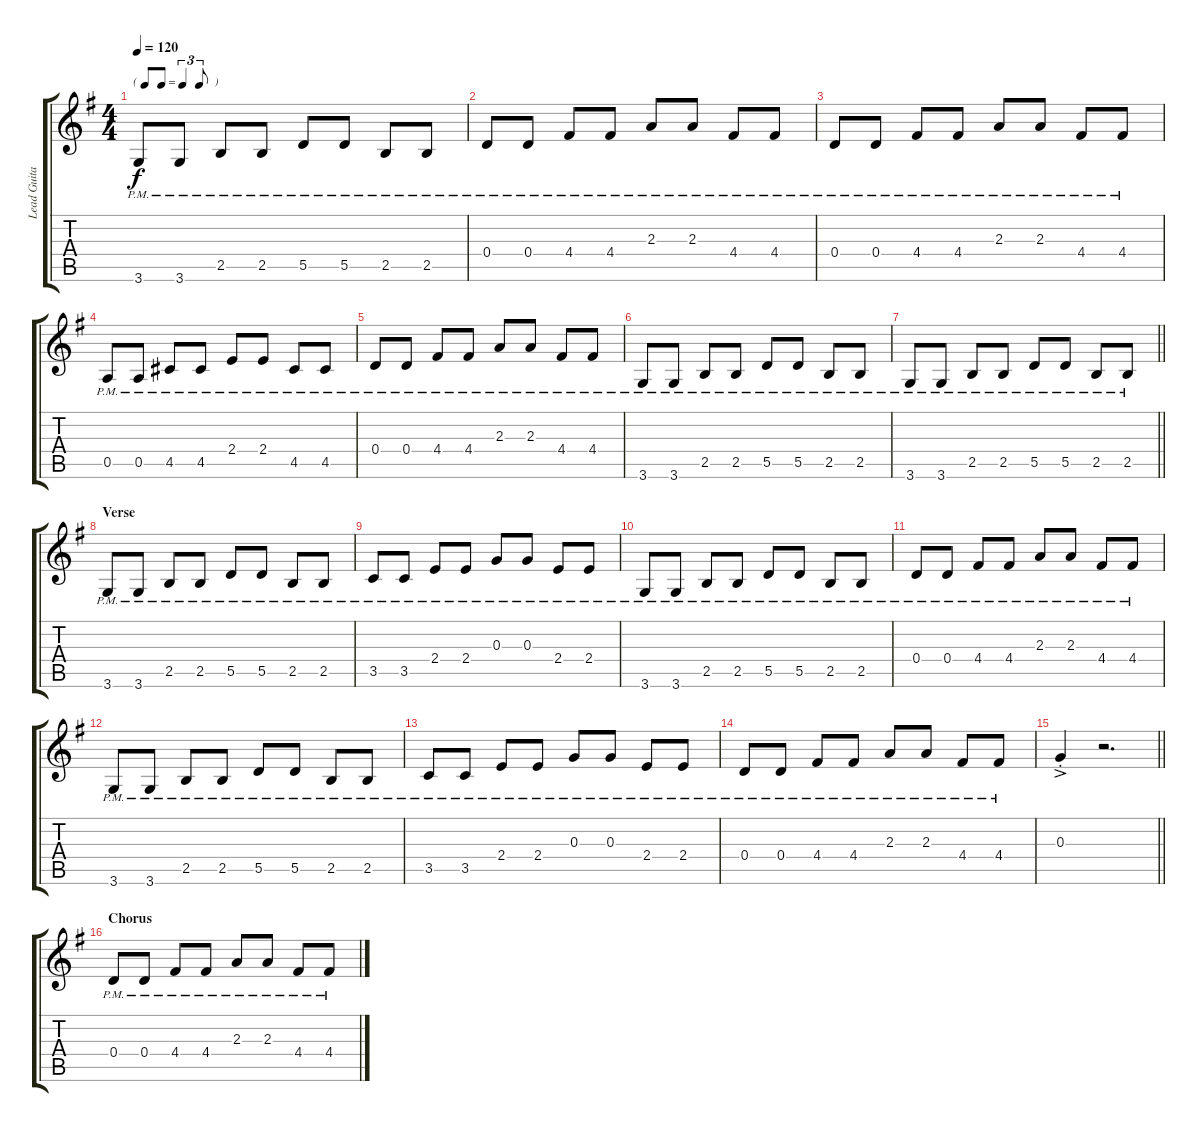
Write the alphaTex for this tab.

\track ("Lead Guitar" "Lead Guita") {instrument electricguitarclean}
\staff {score tabs}
\tuning (E4 B3 G3 D3 A2 E2) {hide}
\ts (4 4)
\tf triplet8th
\tempo 120
\clef g2
\ks g
3.6{pm}.8{dy f} 3.6{pm}.8 2.5{pm}.8 2.5{pm}.8 5.5{pm}.8 5.5{pm}.8 2.5{pm}.8 2.5{pm}.8 |
0.4{pm}.8 0.4{pm}.8 4.4{pm}.8 4.4{pm}.8 2.3{pm}.8 2.3{pm}.8 4.4{pm}.8 4.4{pm}.8 |
0.4{pm}.8 0.4{pm}.8 4.4{pm}.8 4.4{pm}.8 2.3{pm}.8 2.3{pm}.8 4.4{pm}.8 4.4{pm}.8 |
0.5{pm}.8 0.5{pm}.8 4.5{pm}.8 4.5{pm}.8 2.4{pm}.8 2.4{pm}.8 4.5{pm}.8 4.5{pm}.8 |
0.4{pm}.8 0.4{pm}.8 4.4{pm}.8 4.4{pm}.8 2.3{pm}.8 2.3{pm}.8 4.4{pm}.8 4.4{pm}.8 |
3.6{pm}.8 3.6{pm}.8 2.5{pm}.8 2.5{pm}.8 5.5{pm}.8 5.5{pm}.8 2.5{pm}.8 2.5{pm}.8 |
\barLineRight lightlight
3.6{pm}.8 3.6{pm}.8 2.5{pm}.8 2.5{pm}.8 5.5{pm}.8 5.5{pm}.8 2.5{pm}.8 2.5{pm}.8 |
\section ("" "Verse")
3.6{pm}.8 3.6{pm}.8 2.5{pm}.8 2.5{pm}.8 5.5{pm}.8 5.5{pm}.8 2.5{pm}.8 2.5{pm}.8 |
3.5{pm}.8 3.5{pm}.8 2.4{pm}.8 2.4{pm}.8 0.3{pm}.8 0.3{pm}.8 2.4{pm}.8 2.4{pm}.8 |
3.6{pm}.8 3.6{pm}.8 2.5{pm}.8 2.5{pm}.8 5.5{pm}.8 5.5{pm}.8 2.5{pm}.8 2.5{pm}.8 |
0.4{pm}.8 0.4{pm}.8 4.4{pm}.8 4.4{pm}.8 2.3{pm}.8 2.3{pm}.8 4.4{pm}.8 4.4{pm}.8 |
3.6{pm}.8 3.6{pm}.8 2.5{pm}.8 2.5{pm}.8 5.5{pm}.8 5.5{pm}.8 2.5{pm}.8 2.5{pm}.8 |
3.5{pm}.8 3.5{pm}.8 2.4{pm}.8 2.4{pm}.8 0.3{pm}.8 0.3{pm}.8 2.4{pm}.8 2.4{pm}.8 |
0.4{pm}.8 0.4{pm}.8 4.4{pm}.8 4.4{pm}.8 2.3{pm}.8 2.3{pm}.8 4.4{pm}.8 4.4{pm}.8 |
\barLineRight lightlight
0.3{ac st}.4 r.2{d} |
\section ("" "Chorus")
0.4{pm}.8 0.4{pm}.8 4.4{pm}.8 4.4{pm}.8 2.3{pm}.8 2.3{pm}.8 4.4{pm}.8 4.4{pm}.8
